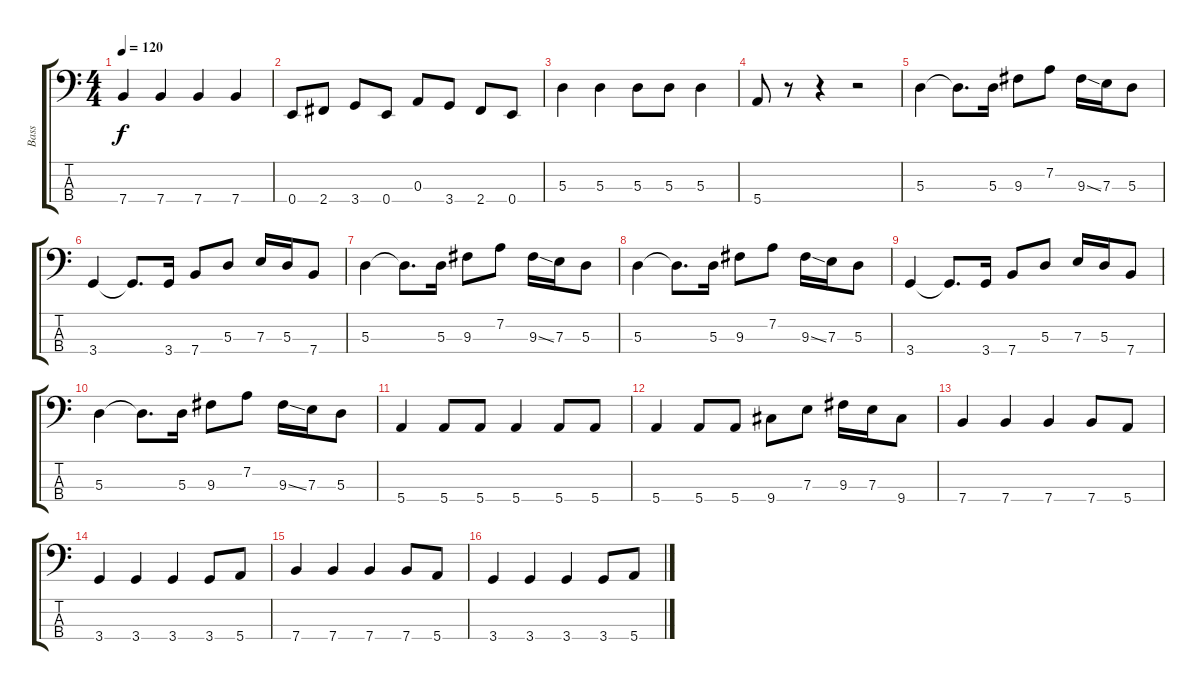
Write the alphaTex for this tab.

\track ("Bass" "Bass") {instrument fretlessbass}
\staff {score tabs}
\tuning (G2 D2 A1 E1) {hide}
\ts (4 4)
\tempo 120
\clef f4
\ks c
7.4.4{dy f} 7.4.4 7.4.4 7.4.4 |
0.4.8 2.4.8 3.4.8 0.4.8 0.3.8 3.4.8 2.4.8 0.4.8 |
5.3.4 5.3.4 5.3.8 5.3.8 5.3.4 |
5.4.8 r.8 r.4 r.2 |
5.3.4 5.3{t}.8{d} 5.3.16 9.3.8 7.2.8 9.3{ss}.16 7.3.16 5.3.8 |
3.4.4 3.4{t}.8{d} 3.4.16 7.4.8 5.3.8 7.3.16 5.3.16 7.4.8 |
5.3.4 5.3{t}.8{d} 5.3.16 9.3.8 7.2.8 9.3{ss}.16 7.3.16 5.3.8 |
5.3.4 5.3{t}.8{d} 5.3.16 9.3.8 7.2.8 9.3{ss}.16 7.3.16 5.3.8 |
3.4.4 3.4{t}.8{d} 3.4.16 7.4.8 5.3.8 7.3.16 5.3.16 7.4.8 |
5.3.4 5.3{t}.8{d} 5.3.16 9.3.8 7.2.8 9.3{ss}.16 7.3.16 5.3.8 |
5.4.4 5.4.8 5.4.8 5.4.4 5.4.8 5.4.8 |
5.4.4 5.4.8 5.4.8 9.4.8 7.3.8 9.3.16 7.3.16 9.4.8 |
7.4.4 7.4.4 7.4.4 7.4.8 5.4.8 |
3.4.4 3.4.4 3.4.4 3.4.8 5.4.8 |
7.4.4 7.4.4 7.4.4 7.4.8 5.4.8 |
3.4.4 3.4.4 3.4.4 3.4.8 5.4.8
